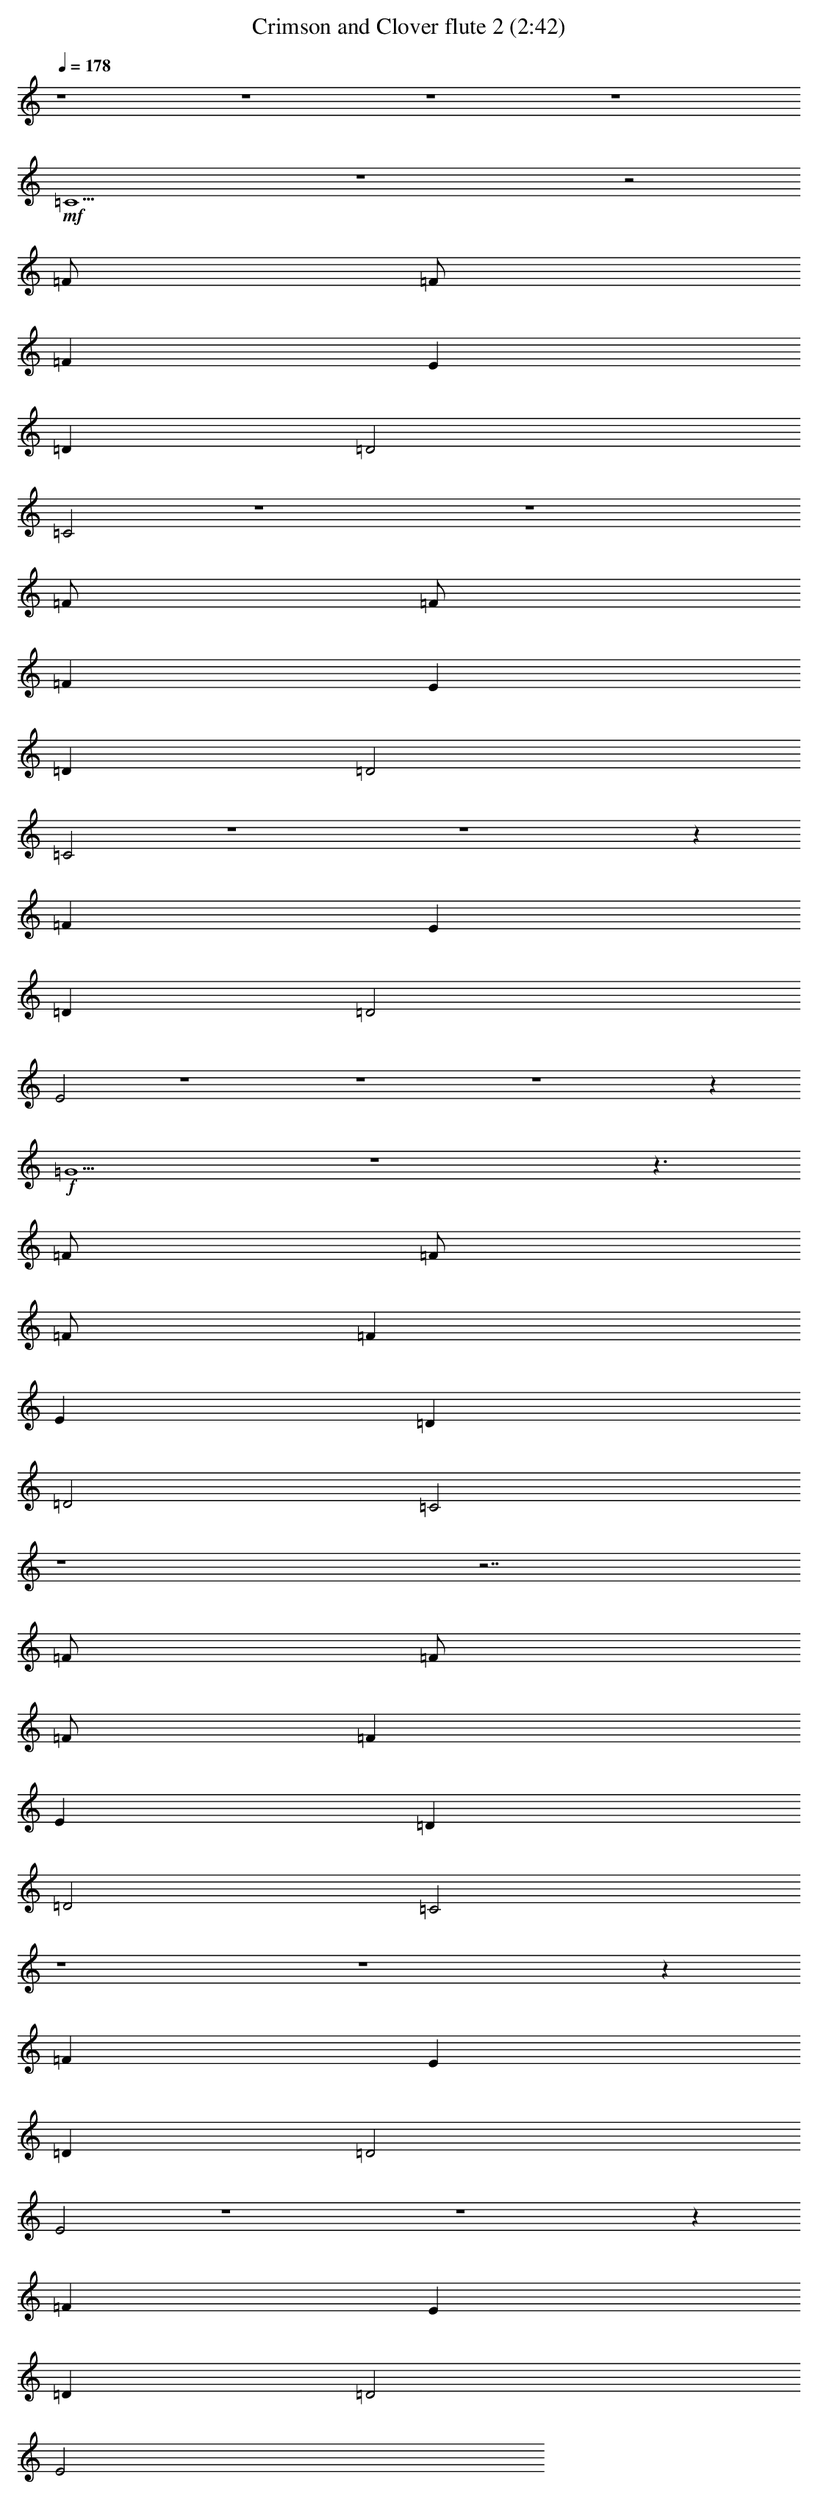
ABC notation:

X:1
T: Crimson and Clover flute 2 (2:42)
L: 1/4
K: C
Q: 1/4=178
z4 z4 z4 z4
+mf+ =C5
z4 z2
=F/2
=F/2
=F
E
=D
=D2
=C2
z4 z4
=F/2
=F/2
=F
E
=D
=D2
=C2
z4 z4 z
=F
E
=D
=D2
E2
z4 z4 z4 z
+f+ =G5
z4 z3/2
=F/2
=F/2
=F/2
=F
E
=D
=D2
=C2
z4 z7/2
=F/2
=F/2
=F/2
=F
E
=D
=D2
=C2
z4 z4 z
=F
E
=D
=D2
E2
z4 z4 z
=F
E
=D
=D2
E2
